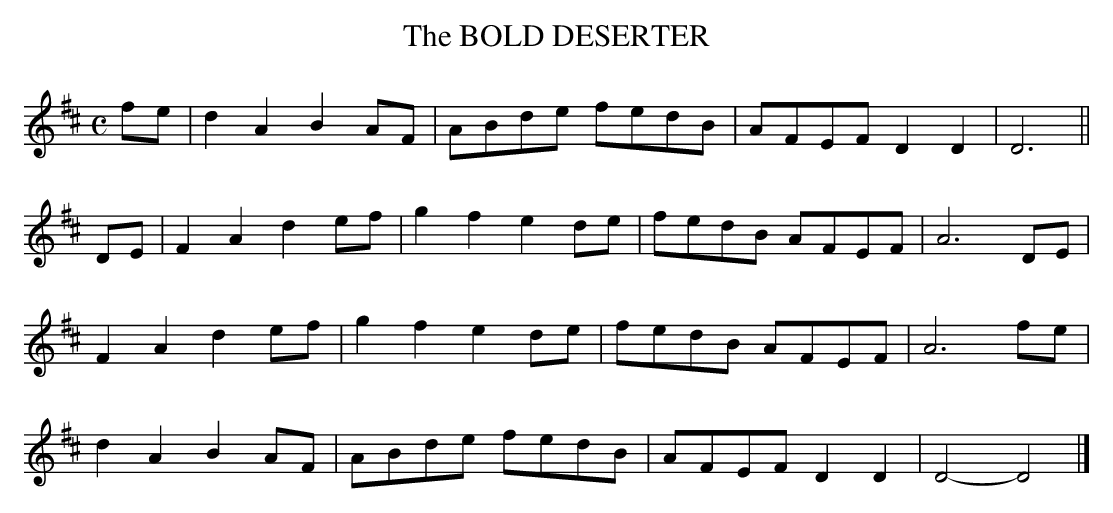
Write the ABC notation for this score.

X:1
T:BOLD DESERTER, The
Y:"moderate"
M:C
L:1/8
K:D
fe|d2A2 B2AF|ABde fedB|AFEF D2D2|D6||
DE|F2A2 d2ef|g2f2 e2de|fedB AFEF|A6 DE|
F2A2 d2ef|g2f2 e2de|fedB AFEF|A6 fe|
d2A2 B2AF|ABde fedB|AFEF D2D2|D4-D4|]
